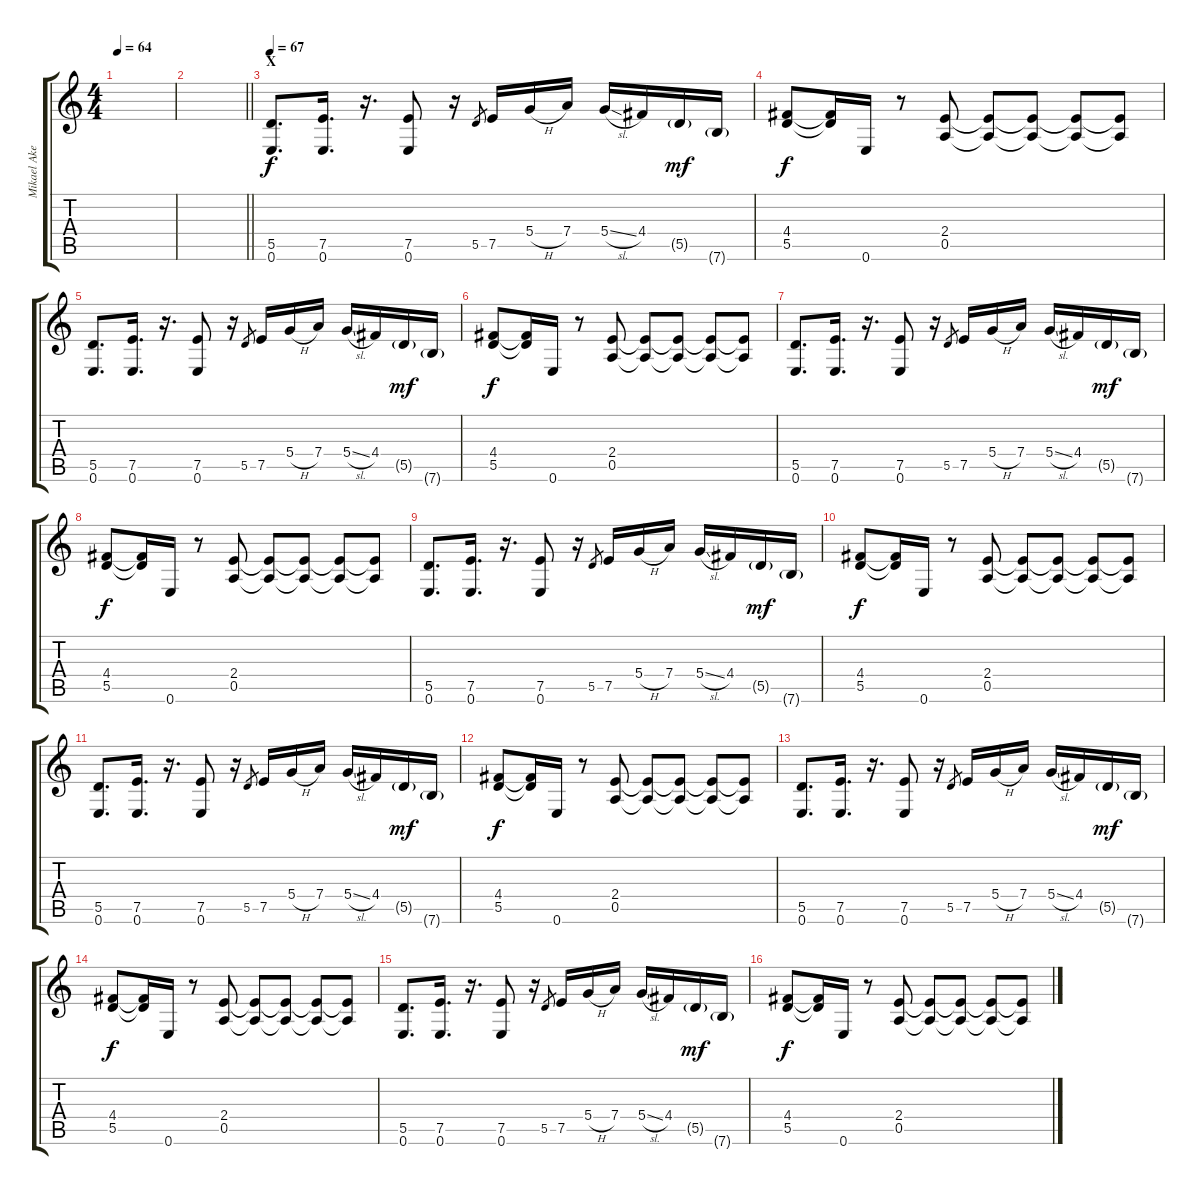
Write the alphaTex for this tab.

\track ("Mikael Akerfeldt" "Mikael Ake") {instrument acousticguitarnylon}
\staff {score tabs}
\tuning (E4 B3 G3 D3 A2 E2) {hide}
\ts (4 4)
\tempo 64
\clef g2
\ks c
|
\barLineRight lightlight
|
\section ("" "X")
\tempo 67
(5.5 0.6).8{d volume 12 balance 12 instrument acousticguitarnylon} (7.5 0.6).16{d} r.16{d} (7.5 0.6).8 r.16 5.5.8{gr} 7.5.16 5.4{h}.16 7.4.16 5.4{sl}.16 4.4.16 5.5{g}.16{dy mf} 7.6{g}.16 |
(4.4 5.5).8{dy f} (4.4{t} 5.5{t}).16 0.6.16 r.8 (2.4 0.5).8 (2.4{t} 0.5{t}).8 (2.4{t} 0.5{t}).8 (2.4{t} 0.5{t}).8 (2.4{t} 0.5{t}).8 |
(5.5 0.6).8{d} (7.5 0.6).16{d} r.16{d} (7.5 0.6).8 r.16 5.5.8{gr} 7.5.16 5.4{h}.16 7.4.16 5.4{sl}.16 4.4.16 5.5{g}.16{dy mf} 7.6{g}.16 |
(4.4 5.5).8{dy f} (4.4{t} 5.5{t}).16 0.6.16 r.8 (2.4 0.5).8 (2.4{t} 0.5{t}).8 (2.4{t} 0.5{t}).8 (2.4{t} 0.5{t}).8 (2.4{t} 0.5{t}).8 |
(5.5 0.6).8{d} (7.5 0.6).16{d} r.16{d} (7.5 0.6).8 r.16 5.5.8{gr} 7.5.16 5.4{h}.16 7.4.16 5.4{sl}.16 4.4.16 5.5{g}.16{dy mf} 7.6{g}.16 |
(4.4 5.5).8{dy f} (4.4{t} 5.5{t}).16 0.6.16 r.8 (2.4 0.5).8 (2.4{t} 0.5{t}).8 (2.4{t} 0.5{t}).8 (2.4{t} 0.5{t}).8 (2.4{t} 0.5{t}).8 |
(5.5 0.6).8{d} (7.5 0.6).16{d} r.16{d} (7.5 0.6).8 r.16 5.5.8{gr} 7.5.16 5.4{h}.16 7.4.16 5.4{sl}.16 4.4.16 5.5{g}.16{dy mf} 7.6{g}.16 |
(4.4 5.5).8{dy f} (4.4{t} 5.5{t}).16 0.6.16 r.8 (2.4 0.5).8 (2.4{t} 0.5{t}).8 (2.4{t} 0.5{t}).8 (2.4{t} 0.5{t}).8 (2.4{t} 0.5{t}).8 |
(5.5 0.6).8{d} (7.5 0.6).16{d} r.16{d} (7.5 0.6).8 r.16 5.5.8{gr} 7.5.16 5.4{h}.16 7.4.16 5.4{sl}.16 4.4.16 5.5{g}.16{dy mf} 7.6{g}.16 |
(4.4 5.5).8{dy f} (4.4{t} 5.5{t}).16 0.6.16 r.8 (2.4 0.5).8 (2.4{t} 0.5{t}).8 (2.4{t} 0.5{t}).8 (2.4{t} 0.5{t}).8 (2.4{t} 0.5{t}).8 |
(5.5 0.6).8{d} (7.5 0.6).16{d} r.16{d} (7.5 0.6).8 r.16 5.5.8{gr} 7.5.16 5.4{h}.16 7.4.16 5.4{sl}.16 4.4.16 5.5{g}.16{dy mf} 7.6{g}.16 |
(4.4 5.5).8{dy f} (4.4{t} 5.5{t}).16 0.6.16 r.8 (2.4 0.5).8 (2.4{t} 0.5{t}).8 (2.4{t} 0.5{t}).8 (2.4{t} 0.5{t}).8 (2.4{t} 0.5{t}).8 |
(5.5 0.6).8{d} (7.5 0.6).16{d} r.16{d} (7.5 0.6).8 r.16 5.5.8{gr} 7.5.16 5.4{h}.16 7.4.16 5.4{sl}.16 4.4.16 5.5{g}.16{dy mf} 7.6{g}.16 |
(4.4 5.5).8{dy f} (4.4{t} 5.5{t}).16 0.6.16 r.8 (2.4 0.5).8 (2.4{t} 0.5{t}).8 (2.4{t} 0.5{t}).8 (2.4{t} 0.5{t}).8 (2.4{t} 0.5{t}).8
